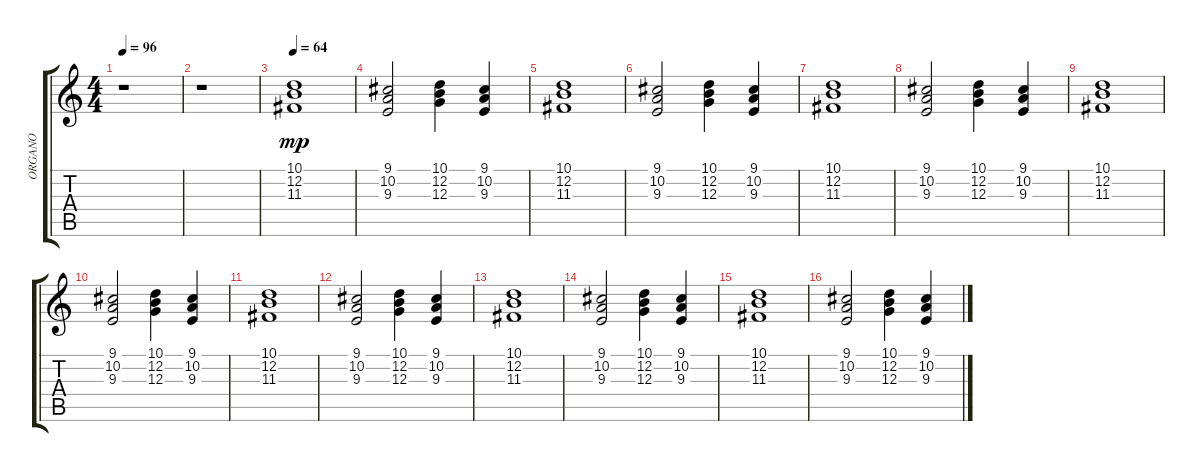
\track ("ORGANO" "ORGANO") {instrument drawbarorgan}
\staff {score tabs}
\tuning (E4 B3 G3 D3 A2 E2) {hide}
\ts (4 4)
\tempo 96
\clef g2
\ks c
r.1{dy mp} |
r.1 |
\tempo 64
(10.1 12.2 11.3).1 |
(9.1 10.2 9.3).2 (10.1 12.2 12.3).4 (9.1 10.2 9.3).4 |
(10.1 12.2 11.3).1 |
(9.1 10.2 9.3).2 (10.1 12.2 12.3).4 (9.1 10.2 9.3).4 |
(10.1 12.2 11.3).1 |
(9.1 10.2 9.3).2 (10.1 12.2 12.3).4 (9.1 10.2 9.3).4 |
(10.1 12.2 11.3).1 |
(9.1 10.2 9.3).2 (10.1 12.2 12.3).4 (9.1 10.2 9.3).4 |
(10.1 12.2 11.3).1 |
(9.1 10.2 9.3).2 (10.1 12.2 12.3).4 (9.1 10.2 9.3).4 |
(10.1 12.2 11.3).1 |
(9.1 10.2 9.3).2 (10.1 12.2 12.3).4 (9.1 10.2 9.3).4 |
(10.1 12.2 11.3).1 |
(9.1 10.2 9.3).2 (10.1 12.2 12.3).4 (9.1 10.2 9.3).4
